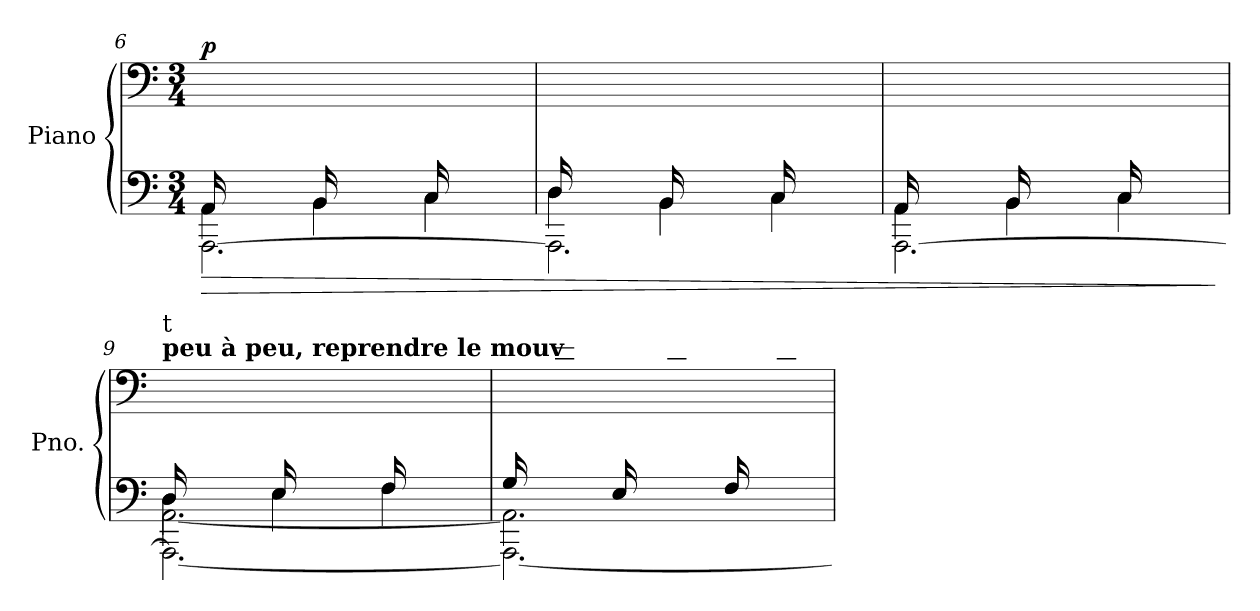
**kern	**kern	**dynam
*part1	*part1	*part1
*staff2	*staff1	*staff1/2
*I"Piano	*	*
*I'Pno.	*	*
*clefF4	*clefF4	*
*k[]	*k[]	*
*M3/4	*M3/4	*
=6	=6	=6
!	!	!LO:HP:b=2
*^	*	*
*	*^	*	*
!	!	!	!	!LO:DY:n=1:a
(16AA/LL	4AA\	[2.AAA\	16ryy	> p
8.ryy	.	.	16C\	.
.	.	.	16A\	.
.	.	.	16C\JJ	.
16BB/LL	4BB\	.	16ryy	.
8.ryy	.	.	16D\	.
.	.	.	16A\	.
.	.	.	16D\JJ	.
16C/LL	4C\	.	16ryy	.
8.ryy	.	.	16E\	.
.	.	.	16A\	.
.	.	.	16E\JJ	.
!!LO:LB:g=z
=7	=7	=7	=7	=7
16D/LL	4D\	2.AAA\]	16ryy	.
8.ryy	.	.	16F\	.
.	.	.	16A\	.
.	.	.	16F\JJ	.
16BB/LL	4BB\	.	16ryy	.
8.ryy	.	.	16D\	.
.	.	.	16A\	.
.	.	.	16D\JJ	.
16C/LL	4C\	.	16ryy	.
8.ryy	.	.	16E\	.
.	.	.	16A\	.
.	.	.	16E\JJ)	.
=8	=8	=8	=8	=8
(16AA/LL	4AA\	[2.AAA\	16ryy	.
8.ryy	.	.	16C\	.
.	.	.	16A\	.
.	.	.	16C\JJ	.
16BB/LL	4BB\	.	16ryy	.
8.ryy	.	.	16D\	.
.	.	.	16A\	.
.	.	.	16D\JJ	.
16C/LL	4C\	.	16ryy	.
8.ryy	.	.	16E\	.
.	.	.	16A\	.
.	.	.	16E\JJ	.
*v	*v	*v	*	*
.	.	]
=9	=9	=9
*^	*	*
*	*^	*	*
*	*	*^	*	*
!	!	!	!	!LO:TX:a:B:t=peu à peu, reprendre le mouv	!
!	!	!	!	!LO:TX:a:t=t	!
16D/LL	[2.AA\	4D\	2.AAA\_	16ryy	.
8.ryy	.	.	.	16F\	.
.	.	.	.	16A\	.
.	.	.	.	16F\JJ	.
16E/LL	.	4E\	.	16ryy	.
8.ryy	.	.	.	16D\	.
.	.	.	.	16A\	.
.	.	.	.	16D\JJ	.
16F/LL	.	4F\	.	16ryy	.
8.ryy	.	.	.	16E\	.
.	.	.	.	16A\	.
.	.	.	.	16E\JJ)	.
!!LO:LB:g=z
=10	=10	=10	=10	=10	=10
16G/LL	2.AA\]	4G/	2.AAA\_	16ryy	.
8.ryy	.	.	.	16B-X\	.
.	.	.	.	16e\	.
.	.	.	.	16B-\JJ	.
16E/LL	.	4E/	.	16ryy	.
8.ryy	.	.	.	16G\	.
.	.	.	.	16c#X\	.
.	.	.	.	16G\JJ	.
16F/LL	.	4F/	.	16ryy	.
8.ryy	.	.	.	16A\	.
.	.	.	.	16d\	.
.	.	.	.	16A\JJ	.
*v	*v	*v	*v	*	*
=	=	=
*-	*-	*-
